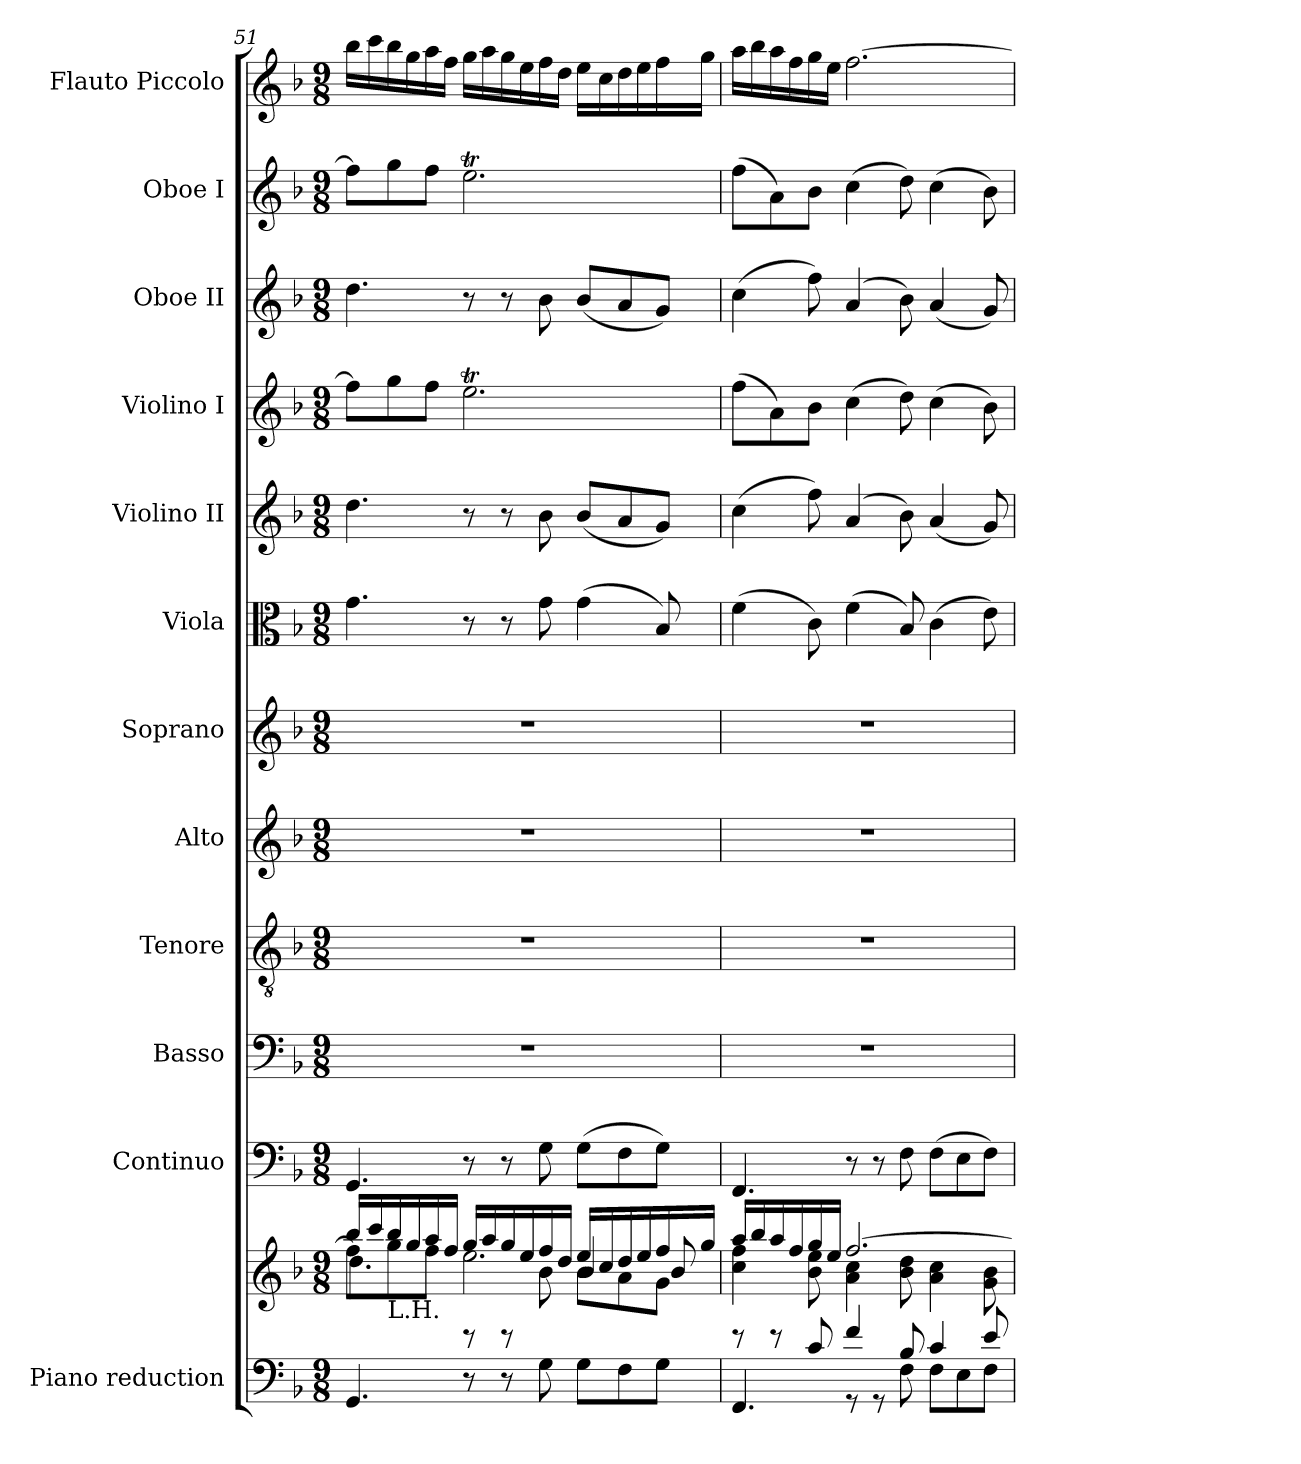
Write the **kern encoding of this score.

**kern	**kern	**kern	**kern	**kern	**kern	**kern	**kern	**kern	**kern	**kern	**kern	**kern
*part12	*part12	*part11	*part10	*part9	*part8	*part7	*part6	*part5	*part4	*part3	*part2	*part1
*staff13	*staff12	*staff11	*staff10	*staff9	*staff8	*staff7	*staff6	*staff5	*staff4	*staff3	*staff2	*staff1
*I"Piano reduction	*	*I"Continuo	*I"Basso	*I"Tenore	*I"Alto	*I"Soprano	*I"Viola	*I"Violino II	*I"Violino I	*I"Oboe II	*I"Oboe I	*I"Flauto Piccolo
*I'Pno	*	*	*	*	*	*	*	*	*	*I'Ob	*I'Ob	*I'Picc
*clefF4	*clefG2	*clefF4	*clefF4	*clefGv2	*clefG2	*clefG2	*clefC3	*clefG2	*clefG2	*clefG2	*clefG2	*clefG2
*	*	*	*	*	*	*	*	*	*	*	*	*ITrd-7c-12
*k[b-]	*k[b-]	*k[b-]	*k[b-]	*k[b-]	*k[b-]	*k[b-]	*k[b-]	*k[b-]	*k[b-]	*k[b-]	*k[b-]	*k[b-]
*M9/8	*M9/8	*M9/8	*M9/8	*M9/8	*M9/8	*M9/8	*M9/8	*M9/8	*M9/8	*M9/8	*M9/8	*M9/8
=51	=51	=51	=51	=51	=51	=51	=51	=51	=51	=51	=51	=51
*	*^	*	*	*	*	*	*	*	*	*	*	*
*	*	*^	*	*	*	*	*	*	*	*	*	*	*
*	*	*	*^	*	*	*	*	*	*	*	*	*	*	*
4.GG/	16bb-/LL	8ff\L]	4.dd\	4.ryy	4.GG/	8%9r	8%9r	8%9r	8%9r	4.g\	4.dd\	8ff\L]	4.dd\	8ff\L]	16bbb-\LL
.	16ccc/	.	.	.	.	.	.	.	.	.	.	.	.	.	16cccc\
!	!LO:TX:b:t=L.H.	!	!	!	!	!	!	!	!	!	!	!	!	!	!
.	16bb-/	8gg\	.	.	.	.	.	.	.	.	.	8gg\	.	8gg\	16bbb-\
.	16gg/	.	.	.	.	.	.	.	.	.	.	.	.	.	16ggg\
.	16aa/	8ff\J	.	.	.	.	.	.	.	.	.	8ff\J	.	8ff\J	16aaa\
.	16ff/JJ	.	.	.	.	.	.	.	.	.	.	.	.	.	16fff\JJ
8r	16gg/LL	2.ee\	8rD	4.ryy	8r	.	.	.	.	8r	8r	2.eet\	8r	2.eet\	16ggg\LL
.	16aa/	.	.	.	.	.	.	.	.	.	.	.	.	.	16aaa\
8r	16gg/	.	8rD	.	8r	.	.	.	.	8r	8r	.	8r	.	16ggg\
.	16ee/	.	.	.	.	.	.	.	.	.	.	.	.	.	16eee\
8G\	16ff/	.	8b-\	.	8G\	.	.	.	.	8g\	8b-\	.	8b-\	.	16fff\
.	16dd/JJ	.	.	.	.	.	.	.	.	.	.	.	.	.	16ddd\JJ
8G\L	16ee/LL	.	4b-/	8b-\L	(>8G\L	.	.	.	.	(>4g\	(<8b-/L	.	(<8b-/L	.	16eee\LL
.	16cc/	.	.	.	.	.	.	.	.	.	.	.	.	.	16ccc\
8F\	16dd/	.	.	8a\	8F\	.	.	.	.	.	8a/	.	8a/	.	16ddd\
.	16ee/	.	.	.	.	.	.	.	.	.	.	.	.	.	16eee\
8G\J	16ff/	.	8b-/	8g\J	8G\J)	.	.	.	.	8B-/)	8g/J)	.	8g/J)	.	16fff\
.	16gg/JJ	.	.	.	.	.	.	.	.	.	.	.	.	.	16ggg\JJ
*	*	*v	*v	*v	*	*	*	*	*	*	*	*	*	*	*
=52	=52	=52	=52	=52	=52	=52	=52	=52	=52	=52	=52	=52	=52
*^	*	*	*	*	*	*	*	*	*	*	*	*	*
8r	4.FF/	16aa/LL	4cc\ 4ff\	4.FF/	8%9r	8%9r	8%9r	8%9r	(>4f\	(>4cc\	(>8ff\L	(>4cc\	(>8ff\L	16aaa\LL
.	.	16bb-/	.	.	.	.	.	.	.	.	.	.	.	16bbb-\
8r	.	16aa/	.	.	.	.	.	.	.	.	8a\)	.	8a\)	16aaa\
.	.	16ff/	.	.	.	.	.	.	.	.	.	.	.	16fff\
8c/	.	16gg/	8b-\ 8ee\	.	.	.	.	.	8c\)	8ff\)	8b-\J	8ff\)	8b-\J	16ggg\
.	.	16ee/JJ	.	.	.	.	.	.	.	.	.	.	.	16eee\JJ
4f/	8r	[2.ff/	4a\ 4cc\	8r	.	.	.	.	(>4f\	(>4a/	(>4cc\	(>4a/	(>4cc\	[2.fff\
.	8r	.	.	8r	.	.	.	.	.	.	.	.	.	.
8B-/	8F\	.	8b-\ 8dd\	8F\	.	.	.	.	8B-/)	8b-\)	8dd\)	8b-\)	8dd\)	.
4c/	8F\L	.	4a\ 4cc\	(>8F\L	.	.	.	.	(>4c\	(<4a/	(>4cc\	(<4a/	(>4cc\	.
.	8E\	.	.	8E\	.	.	.	.	.	.	.	.	.	.
8e/	8F\J	.	8g\ 8b-\	8F\J)	.	.	.	.	8e\)	8g/)	8b-\)	8g/)	8b-\)	.
*v	*v	*	*	*	*	*	*	*	*	*	*	*	*	*
*	*v	*v	*	*	*	*	*	*	*	*	*	*	*
=	=	=	=	=	=	=	=	=	=	=	=	=
*-	*-	*-	*-	*-	*-	*-	*-	*-	*-	*-	*-	*-
